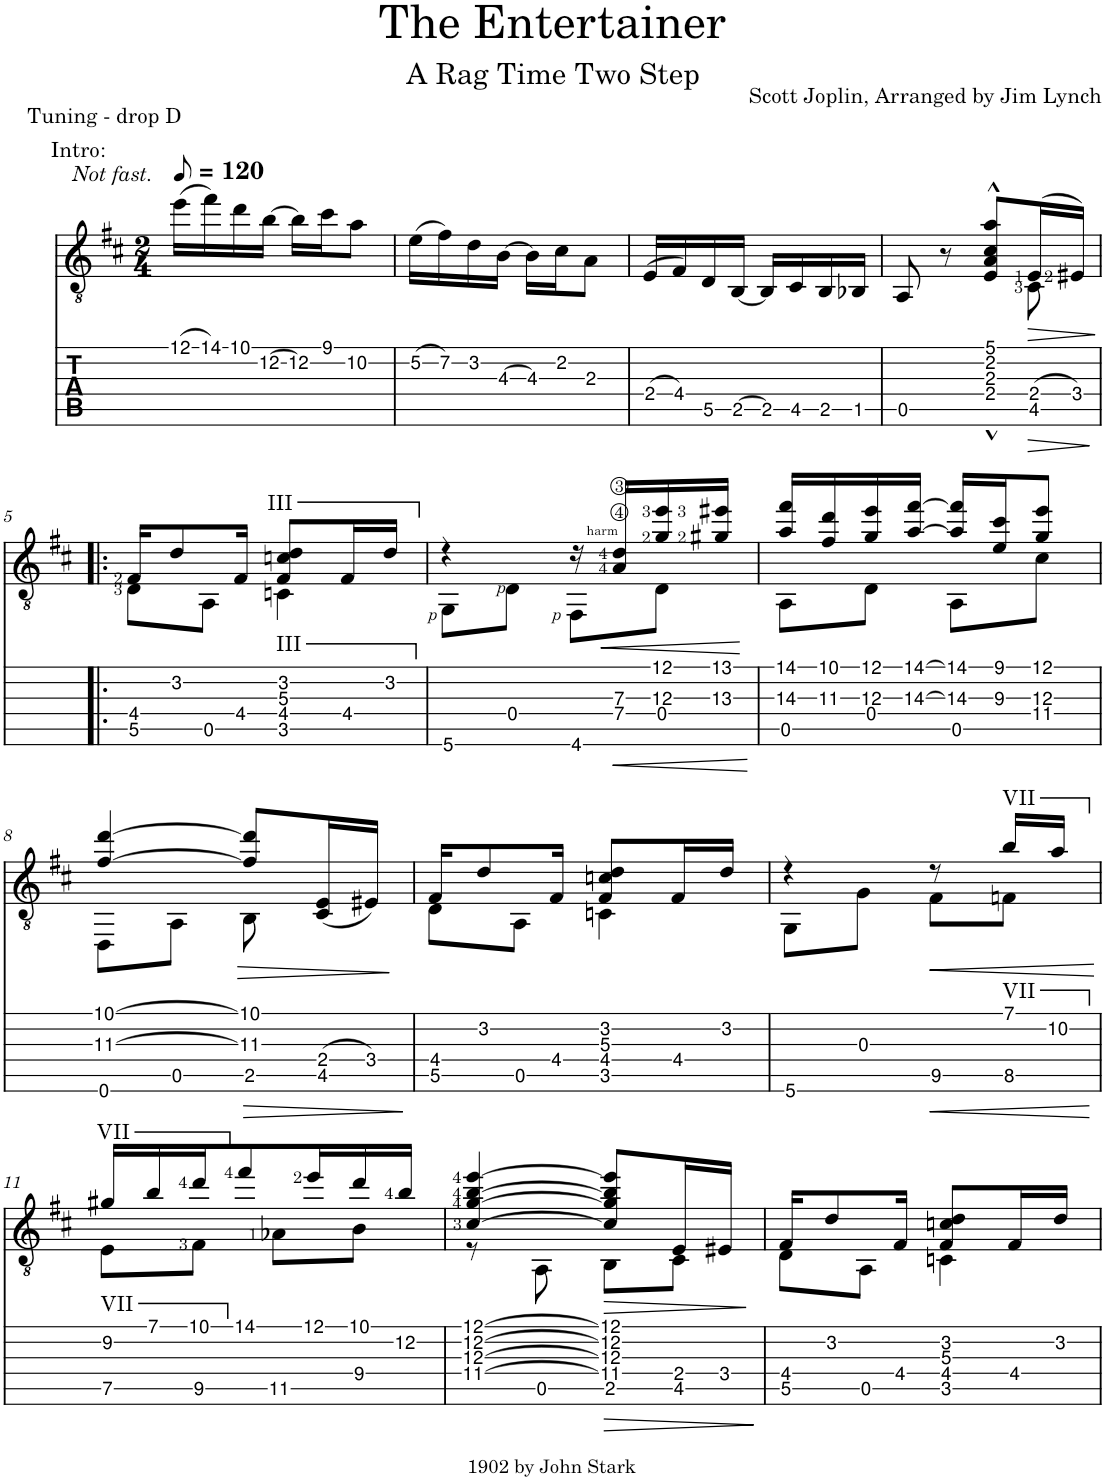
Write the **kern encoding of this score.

**kern	**kern	**dynam
*part1	*part1	*part1
*staff2	*staff1	*staff1/2
*I"Guitar	*	*
*I'Guit.	*	*
*stria6	*	*
*	*clefGv2	*
*k[f#c#]	*k[f#c#]	*
*M2/4	*M2/4	*
*MM60	*MM60	*
=1	=1	=1
!	!LO:TX:a:t=Intro&colon;	!
!	!LO:TX:a:t=Tuning - drop D	!
!	!LO:TX:a:i:t=Not fast.	!
16eeLL	(16ee\LL	.
16ff#J	16ff#\)	.
16ddL	16dd\	.
[16bJJ	[16b\JJ	.
16bLL]	16b\LL]	.
16cc#J	16cc#\J	.
8aJ	8a\J	.
=2	=2	=2
16eLL	(16e\LL	.
16f#J	16f#\)	.
16dL	16d\	.
[16BJJ	[16B\JJ	.
16BLL]	16B\LL]	.
16c#J	16c#\J	.
8AJ	8A\J	.
=3	=3	=3
16ELL	(16E/LL	.
16F#J	16F#/)	.
16DL	16D/	.
[16BBJJ	[16BB/JJ	.
16BBLL]	16BB/LL]	.
16C#J	16C#/	.
16BBL	16BB/	.
16BB-JJ	16BB-X/JJ	.
=4	=4	=4
*^	*^	*
8AA	4.ryy	8AA/	4.ryy	.
8r	.	8r	.	.
8E^^\ 8A^^\ 8c#^^\ 8a^^\L	.	8E/^^ 8A/^^ 8c#/^^ 8a/^^L	.	.
!	!	!	!	!LO:HP:b
16EL	8C#	(16E/L	8C#\	>
16E#JJ	.	16E#X/JJ)	.	.
*v	*v	*	*	*
*	*v	*v	*
.	.	]
!!LO:LB:g=z
=5!|:	=5!|:	=5!|:
*^	*^	*
16F#KL	8DL	16F#/KL	8D\L	.
8d	.	8d/	.	.
.	8AAJ	.	8AA\J	.
16F#Jk	.	16F#/Jk	.	.
!	!	!LO:TX:a:t=III	!	!
!LO:TX:a:t=III	!	!	!	!
8F#\ 8c\ 8d\L	4C	8F#/ 8cn/ 8d/L	4Cn\	.
16F#L	.	16F#/L	.	.
16dJJ	.	16d/JJ	.	.
=6	=6	=6	=6	=6
4r	8GGL	4r	8GG\L	.
.	8DJ	.	8D\J	.
16r	8FF#L	16r	8FF#\L	.
!	!	!LO:TX:a:t=harm	!	!
!	!	!	!	!LO:HP:b
16A\ 16d\LL	.	16A/ 16d/LL	.	<
16g\ 16ee\	8DJ	16g/ 16ee/	8D\J	.
16g#\ 16ee#\JJ	.	16g#X/ 16ee#X/JJ	.	.
*v	*v	*	*	*
*	*v	*v	*
.	.	[
=7	=7	=7
*^	*^	*
16a\ 16ff#\LL	8AAL	16a/ 16ff#/LL	8AA\L	.
16f#\ 16dd\J	.	16f#/ 16dd/	.	.
16g\ 16ee\L	8DJ	16g/ 16ee/	8D\J	.
[16a\ [16ff#\JJ	.	[16a/ [16ff#/JJ	.	.
16a]\ 16ff#]\LL	8AAL	16a/] 16ff#/]LL	8AA\L	.
16e\ 16cc#\J	.	16e/ 16cc#/J	.	.
8g\ 8ee\J	8c#J	8g/ 8ee/J	8c#\J	.
!!LO:LB:g=z	!!
=8	=8	=8	=8	=8
[4f# [4dd	8DD	[4f#/ [4dd/	8DD\L	.
.	8AAL	.	8AA\J	.
!	!	!	!	!LO:HP:b
8f#]\ 8dd]\L	8BBJ	8f#/] 8dd/]L	8BB\	>
16C#\ 16E\L	8ryy	(16C#/ 16E/L	8ryy	.
16E#JJ	.	16E#X/JJ)	.	.
*v	*v	*	*	*
*	*v	*v	*
.	.	]
=9	=9	=9
*^	*^	*
16F#KL	8DL	16F#/KL	8D\L	.
8d	.	8d/	.	.
.	8AAJ	.	8AA\J	.
16F#Jk	.	16F#/Jk	.	.
8F#\ 8c\ 8d\L	4C	8F#/ 8cn/ 8d/L	4Cn\	.
16F#L	.	16F#/L	.	.
16dJJ	.	16d/JJ	.	.
=10	=10	=10	=10	=10
4r	8GGL	4r	8GG\L	.
.	8GJ	.	8G\J	.
!	!	!	!	!LO:HP:b
8r	8F#L	8r	8F#\L	<
!	!	!LO:TX:a:t=VII	!	!
!LO:TX:a:t=VII	!	!	!	!
16bLL	8FJ	16b/LL	8Fn\J	.
16aJJ	.	16a/JJ	.	.
*v	*v	*	*	*
*	*v	*v	*
.	.	[
!!LO:LB:g=z
=11	=11	=11
*^	*^	*
!	!	!LO:TX:a:t=VII	!	!
!LO:TX:a:t=VII	!	!	!	!
16g#LL	8EL	16g#X/LL	8E\L	.
16bJ	.	16b/	.	.
16ddK	8F#J	16dd/J	8F#\J	.
8ff#J	.	8ff#/	.	.
.	8A-L	.	8A-X\L	.
16eeLL	.	16ee/L	.	.
16dd	8BJ	16dd/	8B\J	.
16bJJ	.	16b/JJ	.	.
=12	=12	=12	=12	=12
[4c# [4g [4b [4ee	8r	[4c#/ [4g/ [4b/ [4ee/	8r	.
.	8AA	.	8AA\	.
!	!	!	!	!LO:HP:b
8c#]\ 8g]\ 8b]\ 8ee]\L	8BBL	8c#/] 8g/] 8b/] 8ee/]L	8BB\L	>
16EL	8C#J	16E/L	8C#\J	.
16E#JJ	.	16E#X/JJ	.	.
*v	*v	*	*	*
*	*v	*v	*
.	.	]
=13	=13	=13
*^	*^	*
16F#KL	8DL	16F#/KL	8D\L	.
8d	.	8d/	.	.
.	8AAJ	.	8AA\J	.
16F#Jk	.	16F#/Jk	.	.
8F#\ 8c\ 8d\L	4C	8F#/ 8cn/ 8d/L	4Cn\	.
16F#L	.	16F#/L	.	.
16dJJ	.	16d/JJ	.	.
*v	*v	*	*	*
*	*v	*v	*
=	=	=
*-	*-	*-
